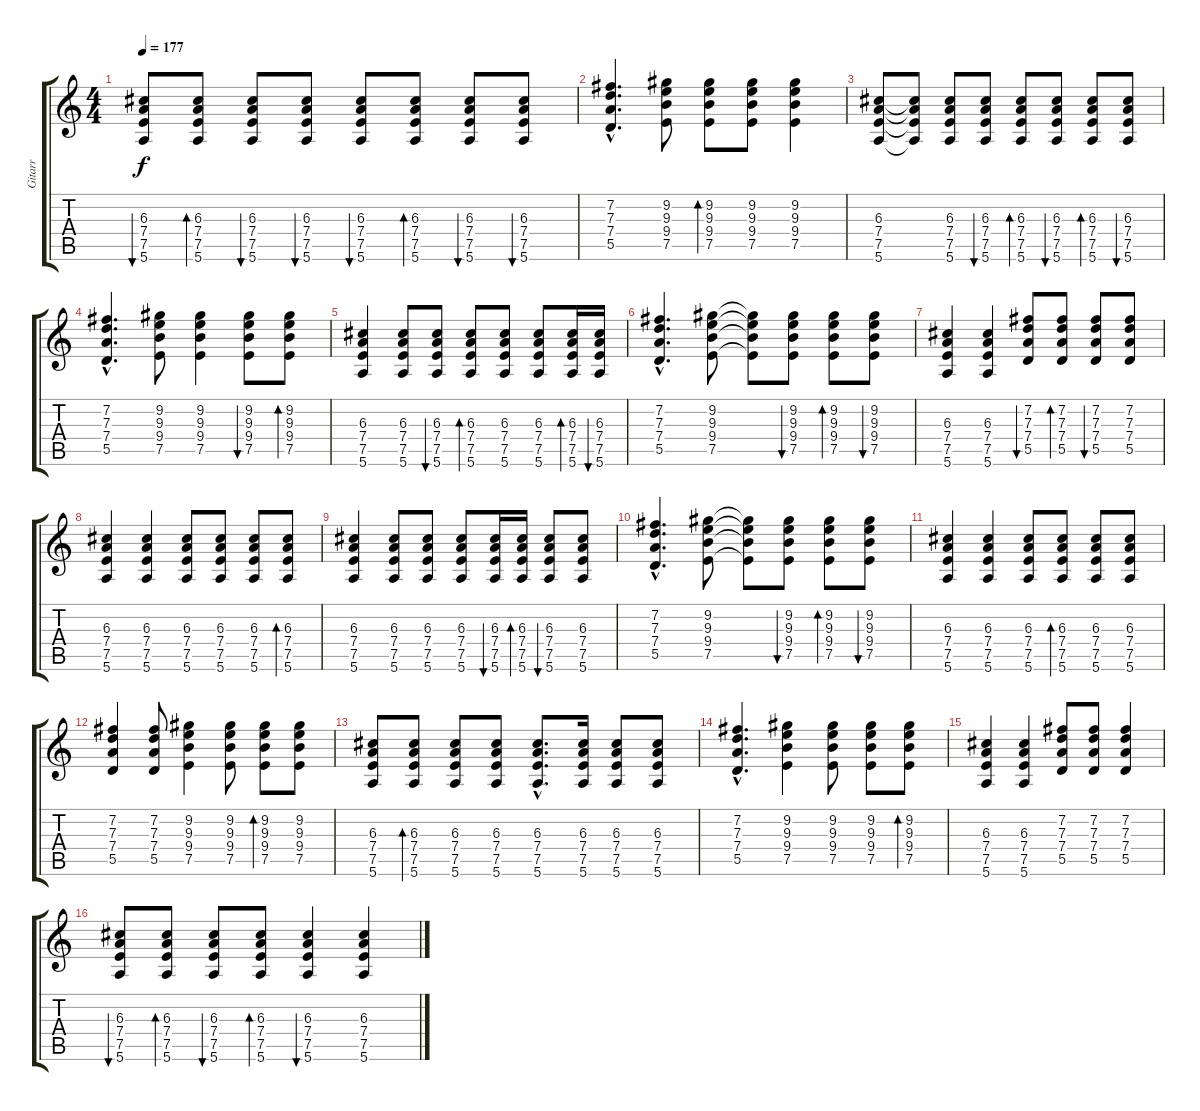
\track ("Gitarr" "Gitarr") {instrument distortionguitar}
\staff {score tabs}
\tuning (E4 B3 G3 D3 A2 E2) {hide}
\ts (4 4)
\tempo 177
\clef g2
\ks c
(6.3 7.4 7.5 5.6).8{bu 240 dy f instrument distortionguitar} (6.3 7.4 7.5 5.6).8{bd 240} (6.3 7.4 7.5 5.6).8{bu 240} (6.3 7.4 7.5 5.6).8{bu 240} (6.3 7.4 7.5 5.6).8{bu 240} (6.3 7.4 7.5 5.6).8{bd 240} (6.3 7.4 7.5 5.6).8{bu 240} (6.3 7.4 7.5 5.6).8{bu 240} |
(7.2{hac} 7.3{hac} 7.4{hac} 5.5{hac}).4{d} (9.2 9.3 9.4 7.5).8 (9.2 9.3 9.4 7.5).8{bd 240} (9.2 9.3 9.4 7.5).8 (9.2 9.3 9.4 7.5).4 |
(6.3 7.4 7.5 5.6).8 (6.3{t} 7.4{t} 7.5{t} 5.6{t}).8 (6.3 7.4 7.5 5.6).8 (6.3 7.4 7.5 5.6).8{bu 240} (6.3 7.4 7.5 5.6).8{bd 240} (6.3 7.4 7.5 5.6).8{bu 240} (6.3 7.4 7.5 5.6).8{bd 240} (6.3 7.4 7.5 5.6).8{bu 240} |
(7.2{hac} 7.3{hac} 7.4{hac} 5.5{hac}).4{d} (9.2 9.3 9.4 7.5).8 (9.2 9.3 9.4 7.5).4 (9.2 9.3 9.4 7.5).8{bu 240} (9.2 9.3 9.4 7.5).8{bd 240} |
(6.3 7.4 7.5 5.6).4 (6.3 7.4 7.5 5.6).8 (6.3 7.4 7.5 5.6).8{bu 240} (6.3 7.4 7.5 5.6).8{bd 240} (6.3 7.4 7.5 5.6).8 (6.3 7.4 7.5 5.6).8 (6.3 7.4 7.5 5.6).16{bd 120} (6.3 7.4 7.5 5.6).16{bu 120} |
(7.2{hac} 7.3{hac} 7.4{hac} 5.5{hac}).4{d} (9.2 9.3 9.4 7.5).8 (9.2{t} 9.3{t} 9.4{t} 7.5{t}).8 (9.2 9.3 9.4 7.5).8{bu 240} (9.2 9.3 9.4 7.5).8{bd 240} (9.2 9.3 9.4 7.5).8{bu 240} |
(6.3 7.4 7.5 5.6).4 (6.3 7.4 7.5 5.6).4 (7.2 7.3 7.4 5.5).8{bu 240} (7.2 7.3 7.4 5.5).8{bd 240} (7.2 7.3 7.4 5.5).8{bu 240} (7.2 7.3 7.4 5.5).8 |
(6.3 7.4 7.5 5.6).4 (6.3 7.4 7.5 5.6).4 (6.3 7.4 7.5 5.6).8 (6.3 7.4 7.5 5.6).8 (6.3 7.4 7.5 5.6).8 (6.3 7.4 7.5 5.6).8{bd 240} |
(6.3 7.4 7.5 5.6).4 (6.3 7.4 7.5 5.6).8 (6.3 7.4 7.5 5.6).8 (6.3 7.4 7.5 5.6).8 (6.3 7.4 7.5 5.6).16{bu 120} (6.3 7.4 7.5 5.6).16{bd 120} (6.3 7.4 7.5 5.6).8{bu 240} (6.3 7.4 7.5 5.6).8 |
(7.2{hac} 7.3{hac} 7.4{hac} 5.5{hac}).4{d} (9.2 9.3 9.4 7.5).8 (9.2{t} 9.3{t} 9.4{t} 7.5{t}).8 (9.2 9.3 9.4 7.5).8{bu 240} (9.2 9.3 9.4 7.5).8{bd 240} (9.2 9.3 9.4 7.5).8{bu 240} |
(6.3 7.4 7.5 5.6).4 (6.3 7.4 7.5 5.6).4 (6.3 7.4 7.5 5.6).8 (6.3 7.4 7.5 5.6).8{bd 240} (6.3 7.4 7.5 5.6).8 (6.3 7.4 7.5 5.6).8 |
(7.2 7.3 7.4 5.5).4 (7.2 7.3 7.4 5.5).8 (9.2 9.3 9.4 7.5).4 (9.2 9.3 9.4 7.5).8 (9.2 9.3 9.4 7.5).8{bd 240} (9.2 9.3 9.4 7.5).8 |
(6.3 7.4 7.5 5.6).8 (6.3 7.4 7.5 5.6).8{bd 240} (6.3 7.4 7.5 5.6).8 (6.3 7.4 7.5 5.6).8 (6.3{hac} 7.4{hac} 7.5{hac} 5.6{hac}).8{d} (6.3 7.4 7.5 5.6).16 (6.3 7.4 7.5 5.6).8 (6.3 7.4 7.5 5.6).8 |
(7.2{hac} 7.3{hac} 7.4{hac} 5.5{hac}).4{d} (9.2 9.3 9.4 7.5).4 (9.2 9.3 9.4 7.5).8 (9.2 9.3 9.4 7.5).8 (9.2 9.3 9.4 7.5).8{bd 240} |
(6.3 7.4 7.5 5.6).4 (6.3 7.4 7.5 5.6).4 (7.2 7.3 7.4 5.5).8 (7.2 7.3 7.4 5.5).8 (7.2 7.3 7.4 5.5).4 |
(6.3 7.4 7.5 5.6).8{bu 240} (6.3 7.4 7.5 5.6).8{bd 240} (6.3 7.4 7.5 5.6).8{bu 240} (6.3 7.4 7.5 5.6).8{bd 240} (6.3 7.4 7.5 5.6).4{bu 240} (6.3 7.4 7.5 5.6).4
